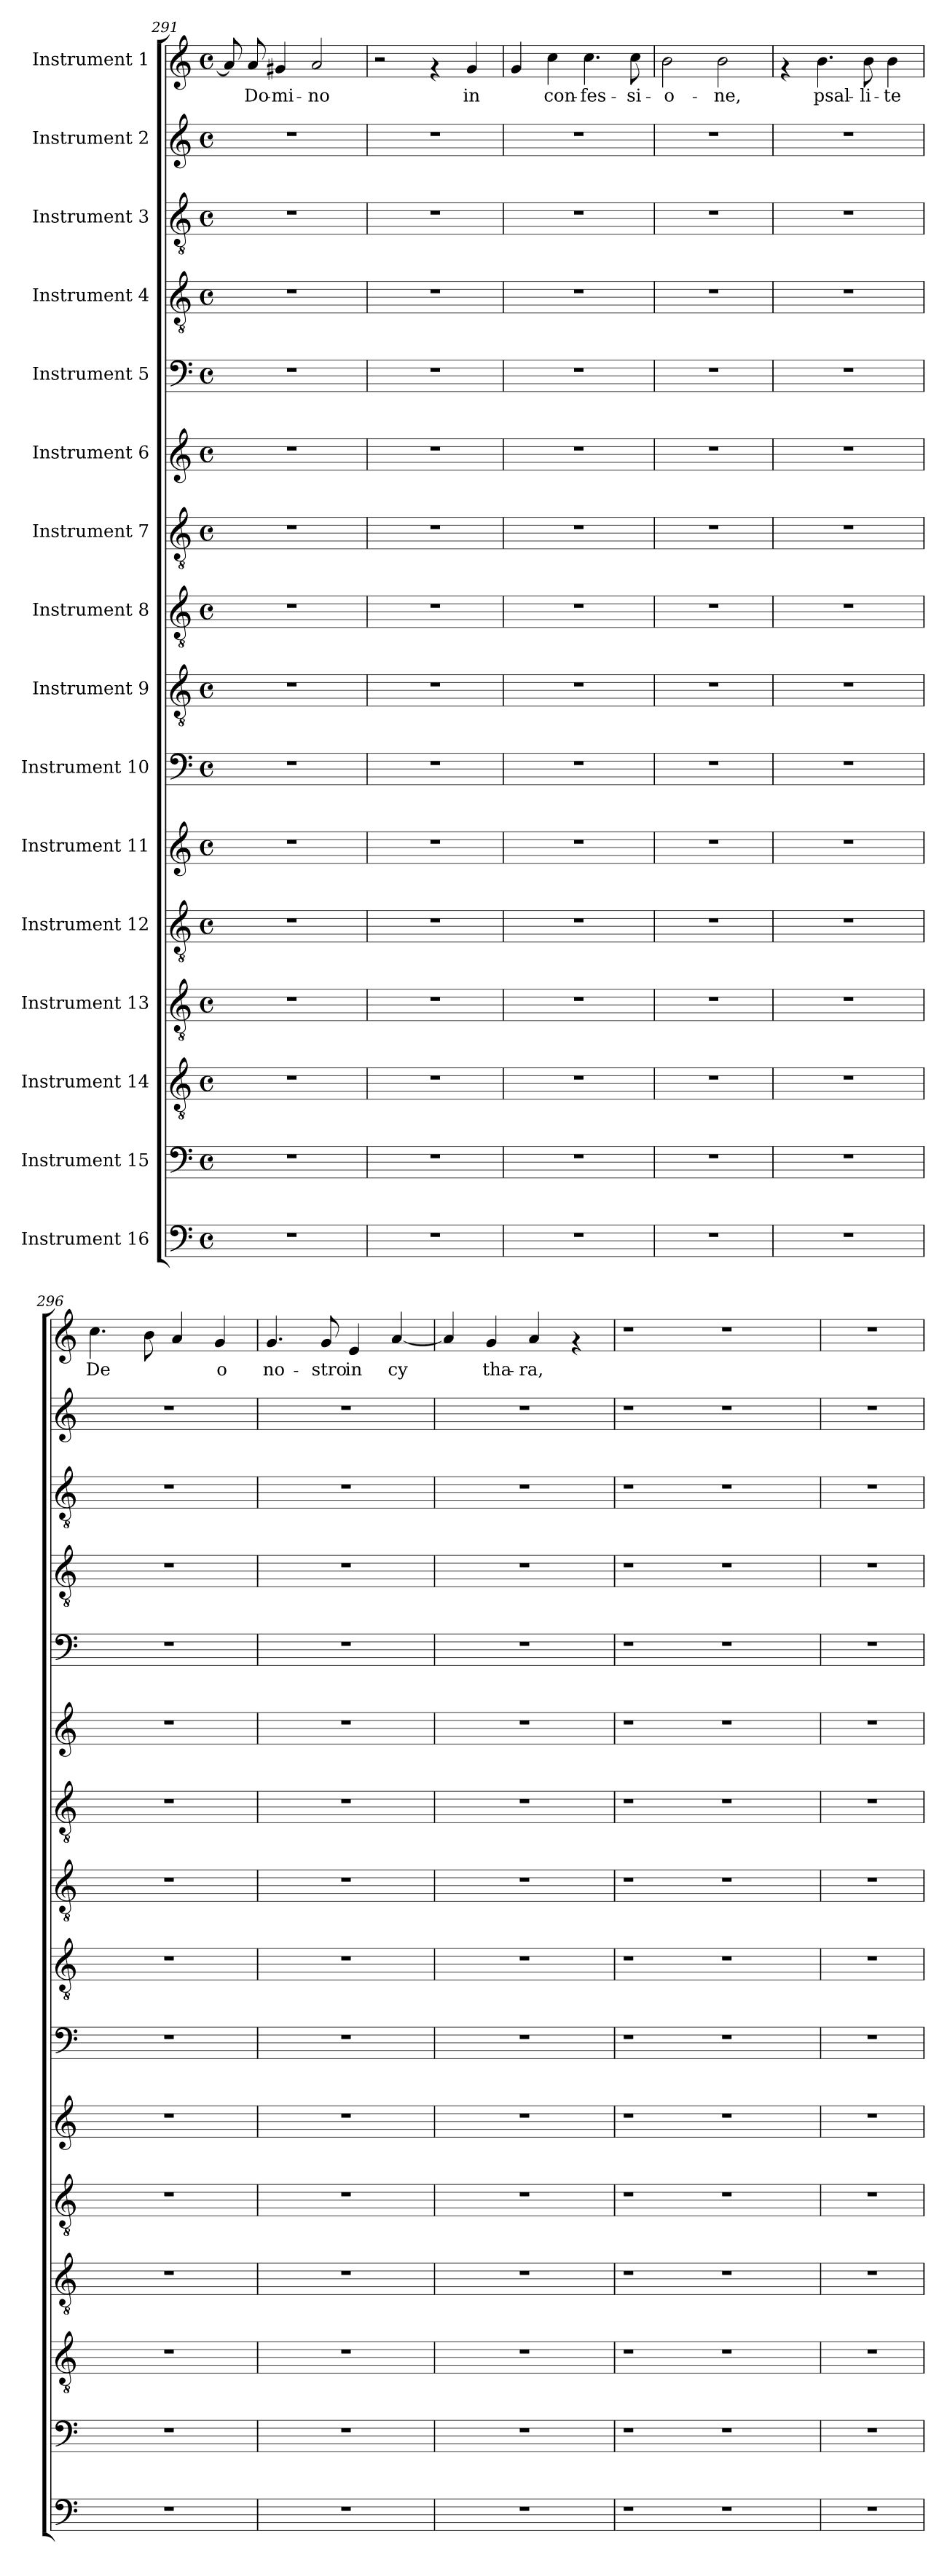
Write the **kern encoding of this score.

**kern	**kern	**kern	**kern	**kern	**kern	**kern	**kern	**kern	**kern	**kern	**kern	**kern	**kern	**kern	**kern	**text
*part16	*part15	*part14	*part13	*part12	*part11	*part10	*part9	*part8	*part7	*part6	*part5	*part4	*part3	*part2	*part1	*part1
*staff16	*staff15	*staff14	*staff13	*staff12	*staff11	*staff10	*staff9	*staff8	*staff7	*staff6	*staff5	*staff4	*staff3	*staff2	*staff1	*staff1
*I"Instrument 16	*I"Instrument 15	*I"Instrument 14	*I"Instrument 13	*I"Instrument 12	*I"Instrument 11	*I"Instrument 10	*I"Instrument 9	*I"Instrument 8	*I"Instrument 7	*I"Instrument 6	*I"Instrument 5	*I"Instrument 4	*I"Instrument 3	*I"Instrument 2	*I"Instrument 1	*
*clefF4	*clefF4	*clefGv2	*clefGv2	*clefGv2	*clefG2	*clefF4	*clefGv2	*clefGv2	*clefGv2	*clefG2	*clefF4	*clefGv2	*clefGv2	*clefG2	*clefG2	*
*k[]	*k[]	*k[]	*k[]	*k[]	*k[]	*k[]	*k[]	*k[]	*k[]	*k[]	*k[]	*k[]	*k[]	*k[]	*k[]	*
*C:	*C:	*C:	*C:	*C:	*C:	*C:	*C:	*C:	*C:	*C:	*C:	*C:	*C:	*C:	*C:	*
*M4/4	*M4/4	*M4/4	*M4/4	*M4/4	*M4/4	*M4/4	*M4/4	*M4/4	*M4/4	*M4/4	*M4/4	*M4/4	*M4/4	*M4/4	*M4/4	*
*met(c)	*met(c)	*met(c)	*met(c)	*met(c)	*met(c)	*met(c)	*met(c)	*met(c)	*met(c)	*met(c)	*met(c)	*met(c)	*met(c)	*met(c)	*met(c)	*
=291	=291	=291	=291	=291	=291	=291	=291	=291	=291	=291	=291	=291	=291	=291	=291	=291
!	!	!	!	!	!	!	!	!	!	!	!	!	!	!	!	!LO:LY:b:cj
1r	1r	1r	1r	1r	1r	1r	1r	1r	1r	1r	1r	1r	1r	1r	8a/]	.
!	!	!	!	!	!	!	!	!	!	!	!	!	!	!	!	!LO:LY:b:cj
.	.	.	.	.	.	.	.	.	.	.	.	.	.	.	8a/	Do-
!	!	!	!	!	!	!	!	!	!	!	!	!	!	!	!	!LO:LY:b:cj
.	.	.	.	.	.	.	.	.	.	.	.	.	.	.	4g#X/	-mi-
!	!	!	!	!	!	!	!	!	!	!	!	!	!	!	!	!LO:LY:b:cj
.	.	.	.	.	.	.	.	.	.	.	.	.	.	.	2a/	-no
=292	=292	=292	=292	=292	=292	=292	=292	=292	=292	=292	=292	=292	=292	=292	=292	=292
1r	1r	1r	1r	1r	1r	1r	1r	1r	1r	1r	1r	1r	1r	1r	2r	.
.	.	.	.	.	.	.	.	.	.	.	.	.	.	.	4rf	.
!	!	!	!	!	!	!	!	!	!	!	!	!	!	!	!	!LO:LY:b:cj
.	.	.	.	.	.	.	.	.	.	.	.	.	.	.	4g/	in
!!LO:LB:g=z
=293	=293	=293	=293	=293	=293	=293	=293	=293	=293	=293	=293	=293	=293	=293	=293	=293
!	!	!	!	!	!	!	!	!	!	!	!	!	!	!	!	!LO:LY:b:cj
1r	1r	1r	1r	1r	1r	1r	1r	1r	1r	1r	1r	1r	1r	1r	4g/	.
!	!	!	!	!	!	!	!	!	!	!	!	!	!	!	!	!LO:LY:b:cj
.	.	.	.	.	.	.	.	.	.	.	.	.	.	.	4cc\	con-
!	!	!	!	!	!	!	!	!	!	!	!	!	!	!	!	!LO:LY:b:cj
.	.	.	.	.	.	.	.	.	.	.	.	.	.	.	4.cc\	-fes-
!	!	!	!	!	!	!	!	!	!	!	!	!	!	!	!	!LO:LY:b:cj
.	.	.	.	.	.	.	.	.	.	.	.	.	.	.	8cc\	-si-
=294	=294	=294	=294	=294	=294	=294	=294	=294	=294	=294	=294	=294	=294	=294	=294	=294
!	!	!	!	!	!	!	!	!	!	!	!	!	!	!	!	!LO:LY:b:cj
1r	1r	1r	1r	1r	1r	1r	1r	1r	1r	1r	1r	1r	1r	1r	2b\	-o-
!	!	!	!	!	!	!	!	!	!	!	!	!	!	!	!	!LO:LY:b:cj
.	.	.	.	.	.	.	.	.	.	.	.	.	.	.	2b\	-ne,
=295	=295	=295	=295	=295	=295	=295	=295	=295	=295	=295	=295	=295	=295	=295	=295	=295
1r	1r	1r	1r	1r	1r	1r	1r	1r	1r	1r	1r	1r	1r	1r	4rf	.
!	!	!	!	!	!	!	!	!	!	!	!	!	!	!	!	!LO:LY:b:cj
.	.	.	.	.	.	.	.	.	.	.	.	.	.	.	4.b\	psal-
!	!	!	!	!	!	!	!	!	!	!	!	!	!	!	!	!LO:LY:b:cj
.	.	.	.	.	.	.	.	.	.	.	.	.	.	.	8b\	-li-
!	!	!	!	!	!	!	!	!	!	!	!	!	!	!	!	!LO:LY:b:cj
.	.	.	.	.	.	.	.	.	.	.	.	.	.	.	4b\	-te
=296	=296	=296	=296	=296	=296	=296	=296	=296	=296	=296	=296	=296	=296	=296	=296	=296
!	!	!	!	!	!	!	!	!	!	!	!	!	!	!	!	!LO:LY:b:cj
1r	1r	1r	1r	1r	1r	1r	1r	1r	1r	1r	1r	1r	1r	1r	4.cc\	De-
!	!	!	!	!	!	!	!	!	!	!	!	!	!	!	!	!LO:LY:b:cj
.	.	.	.	.	.	.	.	.	.	.	.	.	.	.	8b\	--
!	!	!	!	!	!	!	!	!	!	!	!	!	!	!	!	!LO:LY:b:cj
.	.	.	.	.	.	.	.	.	.	.	.	.	.	.	4a/	--
!	!	!	!	!	!	!	!	!	!	!	!	!	!	!	!	!LO:LY:b:cj
.	.	.	.	.	.	.	.	.	.	.	.	.	.	.	4g/	-o
=297	=297	=297	=297	=297	=297	=297	=297	=297	=297	=297	=297	=297	=297	=297	=297	=297
!	!	!	!	!	!	!	!	!	!	!	!	!	!	!	!	!LO:LY:b:cj
1r	1r	1r	1r	1r	1r	1r	1r	1r	1r	1r	1r	1r	1r	1r	4.g/	no-
!	!	!	!	!	!	!	!	!	!	!	!	!	!	!	!	!LO:LY:b:cj
.	.	.	.	.	.	.	.	.	.	.	.	.	.	.	8g/	-stro
!	!	!	!	!	!	!	!	!	!	!	!	!	!	!	!	!LO:LY:b:cj
.	.	.	.	.	.	.	.	.	.	.	.	.	.	.	4e/	in
!	!	!	!	!	!	!	!	!	!	!	!	!	!	!	!	!LO:LY:b:cj
.	.	.	.	.	.	.	.	.	.	.	.	.	.	.	[<4a/	cy-
=298	=298	=298	=298	=298	=298	=298	=298	=298	=298	=298	=298	=298	=298	=298	=298	=298
!	!	!	!	!	!	!	!	!	!	!	!	!	!	!	!	!LO:LY:b:cj
1r	1r	1r	1r	1r	1r	1r	1r	1r	1r	1r	1r	1r	1r	1r	4a/]	--
!	!	!	!	!	!	!	!	!	!	!	!	!	!	!	!	!LO:LY:b:cj
.	.	.	.	.	.	.	.	.	.	.	.	.	.	.	4g/	-tha-
!	!	!	!	!	!	!	!	!	!	!	!	!	!	!	!	!LO:LY:b:cj
.	.	.	.	.	.	.	.	.	.	.	.	.	.	.	4a/	-ra,
.	.	.	.	.	.	.	.	.	.	.	.	.	.	.	4rf	.
=299	=299	=299	=299	=299	=299	=299	=299	=299	=299	=299	=299	=299	=299	=299	=299	=299
1r	1r	1r	1r	1r	1r	1r	1r	1r	1r	1r	1r	1r	1r	1r	1r	.
1r	1r	1r	1r	1r	1r	1r	1r	1r	1r	1r	1r	1r	1r	1r	1r	.
=300	=300	=300	=300	=300	=300	=300	=300	=300	=300	=300	=300	=300	=300	=300	=300	=300
1r	1r	1r	1r	1r	1r	1r	1r	1r	1r	1r	1r	1r	1r	1r	1r	.
=	=	=	=	=	=	=	=	=	=	=	=	=	=	=	=	=
*-	*-	*-	*-	*-	*-	*-	*-	*-	*-	*-	*-	*-	*-	*-	*-	*-
